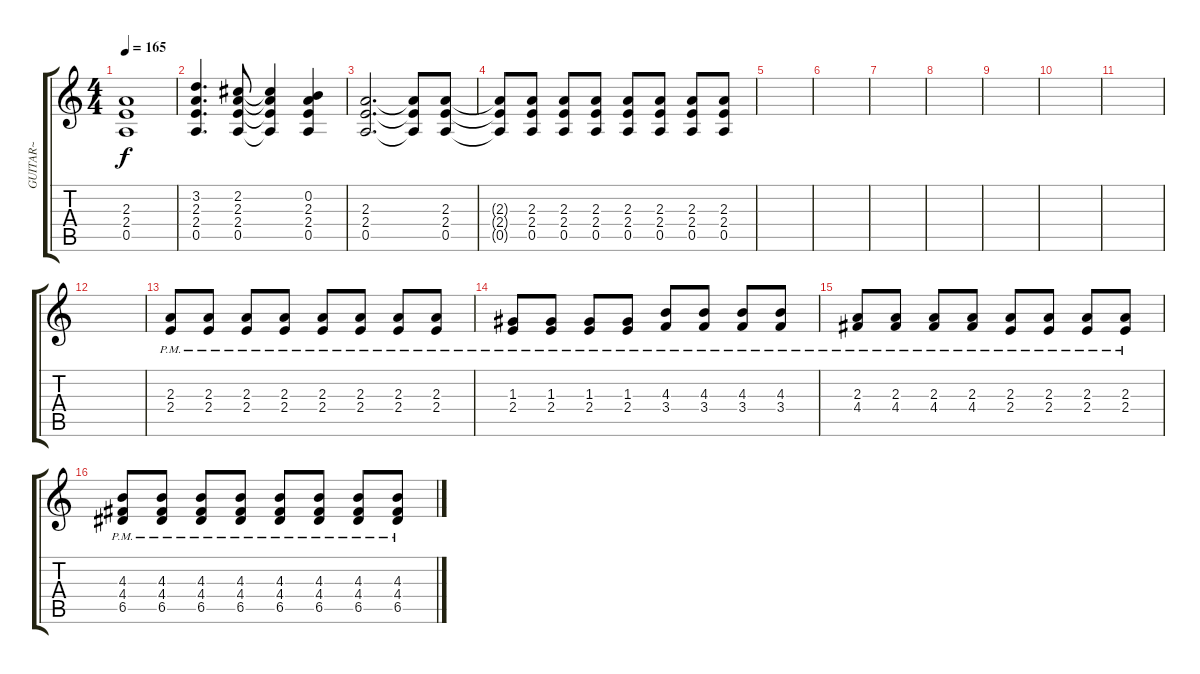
\track ("GUITAR~" "GUITAR~") {instrument distortionguitar}
\staff {score tabs}
\tuning (E4 B3 G3 D3 A2 E2) {hide}
\ts (4 4)
\tempo 165
\clef g2
\ks c
(2.3 2.4 0.5).1{dy f} |
(3.2 2.3 2.4 0.5).4{d} (2.2 2.3 2.4 0.5).8 (2.2{t} 2.3{t} 2.4{t} 0.5{t}).4 (0.2 2.3 2.4 0.5).4 |
(2.3 2.4 0.5).2{d} (2.3{t} 2.4{t} 0.5{t}).8 (2.3 2.4 0.5).8 |
(2.3{t} 2.4{t} 0.5{t}).8 (2.3 2.4 0.5).8 (2.3 2.4 0.5).8 (2.3 2.4 0.5).8 (2.3 2.4 0.5).8 (2.3 2.4 0.5).8 (2.3 2.4 0.5).8 (2.3 2.4 0.5).8 |
|
|
|
|
|
|
|
|
(2.3{pm} 2.4{pm}).8 (2.3{pm} 2.4{pm}).8 (2.3{pm} 2.4{pm}).8 (2.3{pm} 2.4{pm}).8 (2.3{pm} 2.4{pm}).8 (2.3{pm} 2.4{pm}).8 (2.3{pm} 2.4{pm}).8 (2.3{pm} 2.4{pm}).8 |
(1.3{pm} 2.4{pm}).8 (1.3{pm} 2.4{pm}).8 (1.3{pm} 2.4{pm}).8 (1.3{pm} 2.4{pm}).8 (4.3{pm} 3.4{pm}).8 (4.3{pm} 3.4{pm}).8 (4.3{pm} 3.4{pm}).8 (4.3{pm} 3.4{pm}).8 |
(2.3{pm} 4.4{pm}).8 (2.3{pm} 4.4{pm}).8 (2.3{pm} 4.4{pm}).8 (2.3{pm} 4.4{pm}).8 (2.3{pm} 2.4{pm}).8 (2.3{pm} 2.4{pm}).8 (2.3{pm} 2.4{pm}).8 (2.3{pm} 2.4{pm}).8 |
(4.3{pm} 4.4{pm} 6.5).8 (4.3{pm} 4.4{pm} 6.5).8 (4.3{pm} 4.4{pm} 6.5).8 (4.3{pm} 4.4{pm} 6.5).8 (4.3{pm} 4.4{pm} 6.5).8 (4.3{pm} 4.4{pm} 6.5).8 (4.3{pm} 4.4{pm} 6.5).8 (4.3{pm} 4.4{pm} 6.5).8
